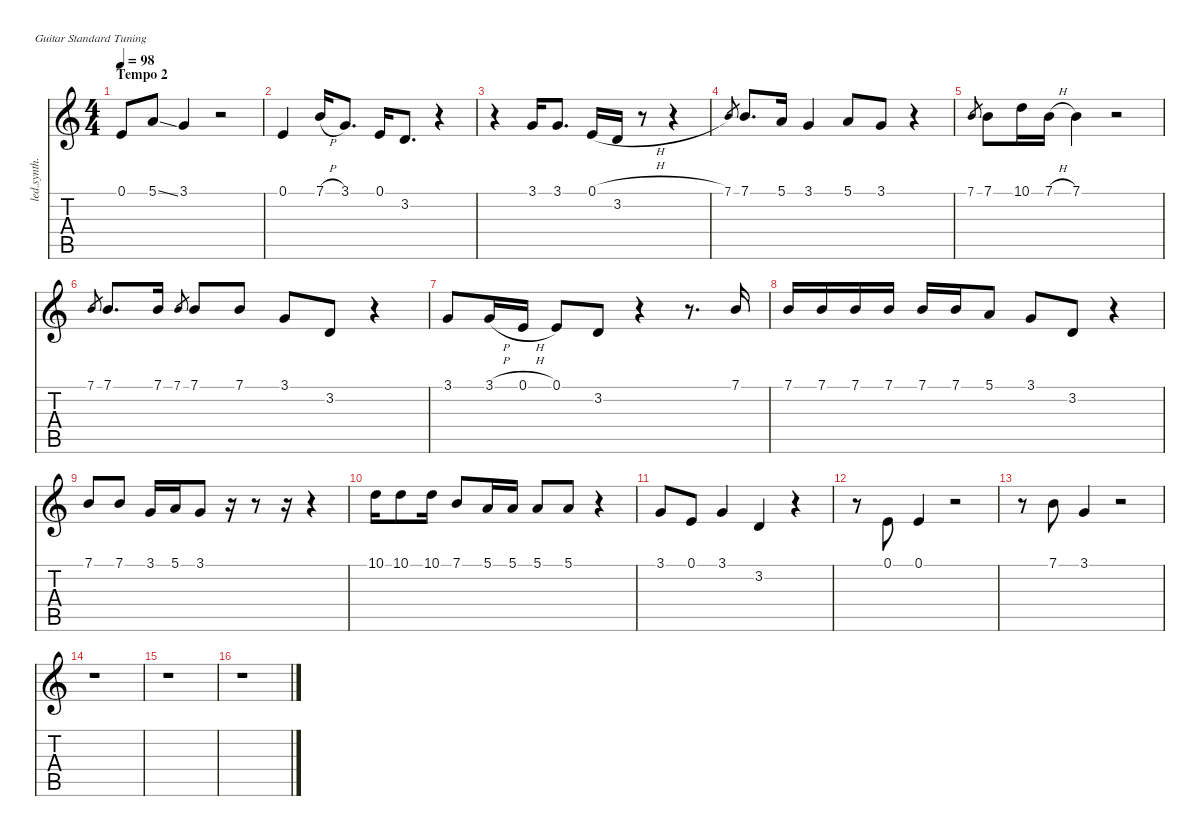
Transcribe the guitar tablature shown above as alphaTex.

\defaultSystemsLayout 4
\hideDynamics
\bracketExtendMode nobrackets
\otherSystemsTrackNameOrientation horizontal
\track ("Vocals (Plant)" "led.synth.") {instrument lead2sawtooth}
\staff {score tabs}
\tuning (E4 B3 G3 D3 A2 E2)
\ts (4 4)
\section ("" "Tempo 2")
\tempo 98
\clef g2
\ks c
0.1.8{dy f beam Up} 5.1{ss}.8{beam Up} 3.1.4{beam Up} r.2{beam Up} |
0.1.4{beam Up} 7.1{h}.16{beam Up} 3.1.8{d beam Up} 0.1.16{beam Up} 3.2.8{d beam Up} r.4{beam Up} |
r.4{beam Down} 3.1.16{beam Up} 3.1.8{d beam Up} 0.1{h}.16{beam Up} 3.2.16{beam Up} r.8{beam Up} r.4{beam Up} |
7.1.8{gr dy mf beam Up} 7.1.8{d dy f beam Up} 5.1.16{beam Up} 3.1.4{beam Up} 5.1.8{beam Up} 3.1.8{beam Up} r.4{beam Up} |
7.1.8{gr dy mf beam Up} 7.1.8{dy f beam Down} 10.1.16{beam Down} 7.1{h}.16{beam Down} 7.1.4{beam Down} r.2{beam Down} |
7.1.8{gr dy mf beam Up} 7.1.8{d dy f beam Up} 7.1.16{beam Up} 7.1.8{gr dy mf beam Up} 7.1.8{dy f beam Up} 7.1.8{beam Up} 3.1.8{beam Up} 3.2.8{beam Up} r.4{beam Up} |
3.1.8{beam Up} 3.1{h}.16{beam Up} 0.1{h}.16{beam Up} 0.1.8{beam Up} 3.2.8{beam Up} r.4{beam Up} r.8{d beam Up} 7.1.16{beam Up} |
7.1.16{beam Up} 7.1.16{beam Up} 7.1.16{beam Up} 7.1.16{beam Up} 7.1.16{beam Up} 7.1.16{beam Up} 5.1.8{beam Up} 3.1.8{beam Up} 3.2.8{beam Up} r.4{beam Up} |
7.1.8{beam Up} 7.1.8{beam Up} 3.1.16{beam Up} 5.1.16{beam Up} 3.1.8{beam Up} r.16{beam Up} r.8{beam Up} r.16{beam Up} r.4{beam Up} |
10.1.16{beam Down} 10.1.8{beam Down} 10.1.16{beam Down} 7.1.8{beam Up} 5.1.16{beam Up} 5.1.16{beam Up} 5.1.8{beam Up} 5.1.8{beam Up} r.4{beam Up} |
3.1.8{beam Up} 0.1.8{beam Up} 3.1.4{beam Up} 3.2.4{beam Up} r.4{beam Up} |
r.8{beam Down} 0.1.8{beam Up} 0.1.4{beam Up} r.2{beam Up} |
r.8{beam Down} 7.1.8{beam Down} 3.1.4{beam Up} r.2{beam Up} |
r.1{beam Down} |
r.1{beam Down} |
r.1{beam Down}
